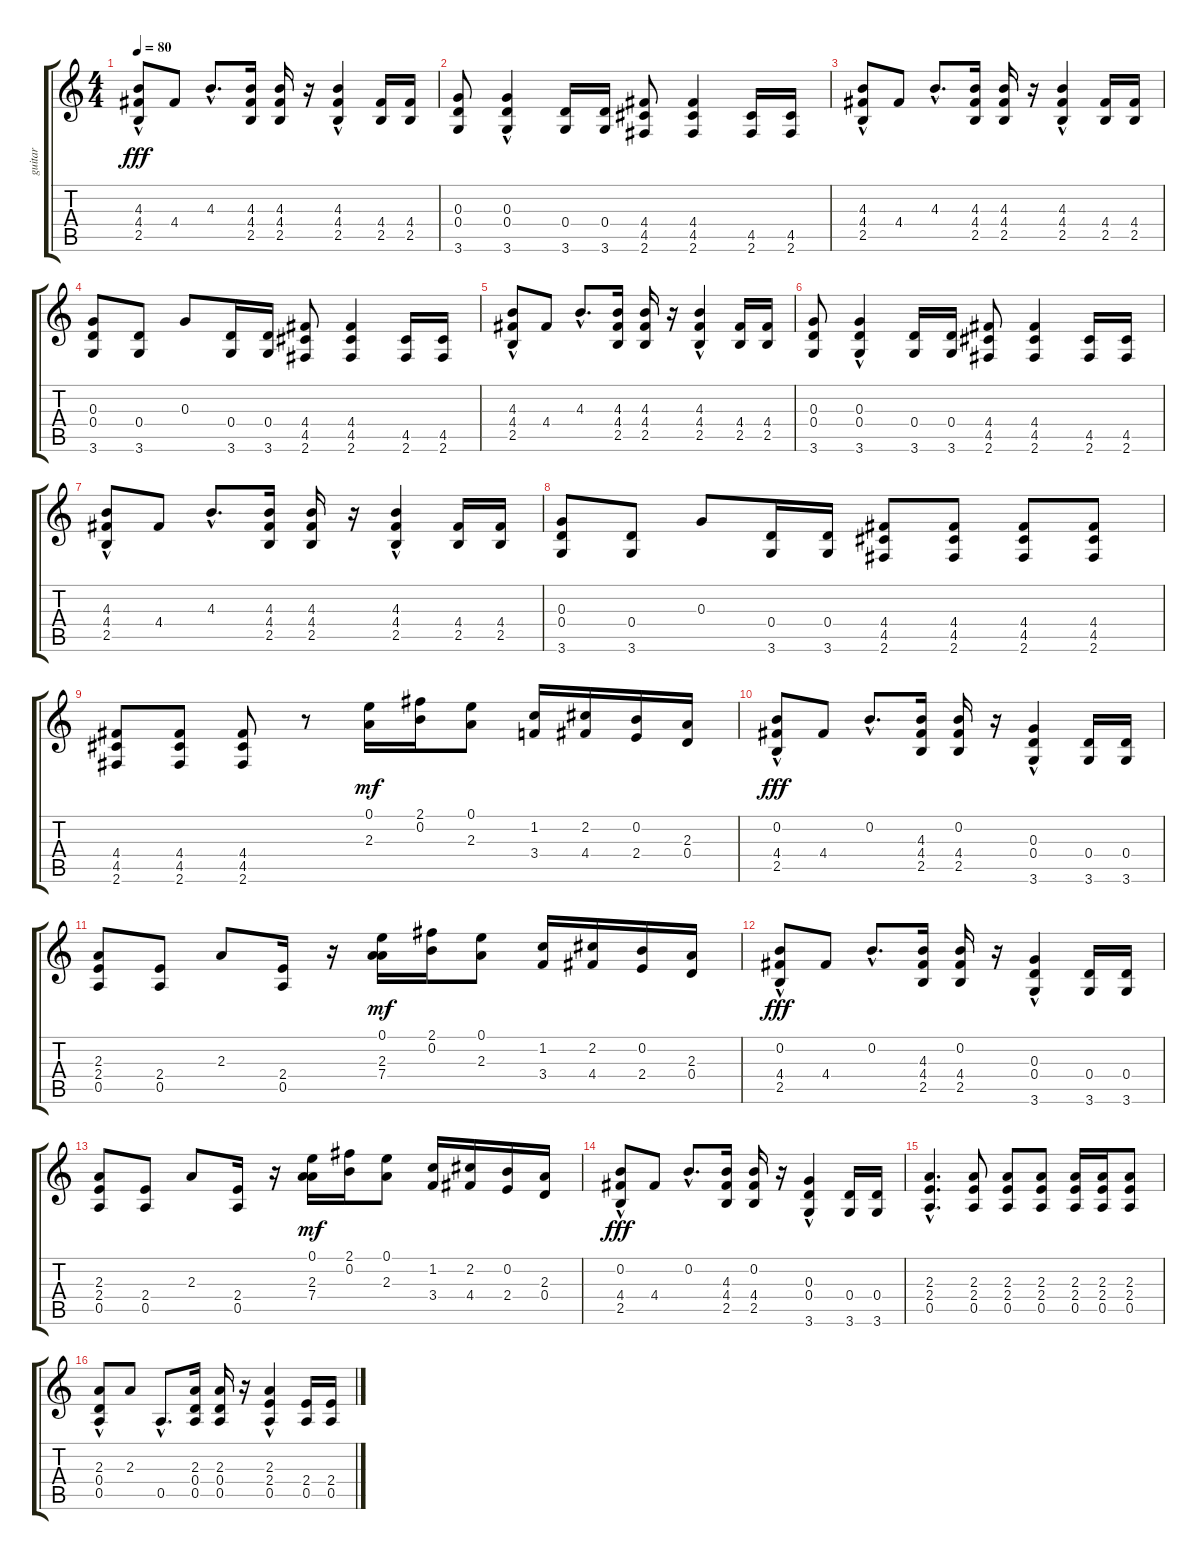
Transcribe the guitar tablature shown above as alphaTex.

\track ("guitar" "guitar") {instrument electricguitarjazz}
\staff {score tabs}
\tuning (E4 B3 G3 D3 A2 E2) {hide}
\ts (4 4)
\tempo 80
\clef g2
\ks c
(4.3 4.4 2.5{hac}).8{dy fff instrument electricguitarjazz} 4.4.8 4.3{hac}.8{d} (4.3 4.4 2.5).16 (4.3 4.4 2.5).16 r.16 (4.3{hac} 4.4 2.5).4 (4.4 2.5).16 (4.4 2.5).16 |
(0.3 0.4 3.6).8 (0.3{hac} 0.4 3.6).4 (0.4 3.6).16 (0.4 3.6).16 (4.4 4.5 2.6).8 (4.4 4.5 2.6).4 (4.5 2.6).16 (4.5 2.6).16 |
(4.3 4.4 2.5{hac}).8 4.4.8 4.3{hac}.8{d} (4.3 4.4 2.5).16 (4.3 4.4 2.5).16 r.16 (4.3{hac} 4.4 2.5).4 (4.4 2.5).16 (4.4 2.5).16 |
(0.3 0.4 3.6).8 (0.4 3.6).8 0.3.8 (0.4 3.6).16 (0.4 3.6).16 (4.4 4.5 2.6).8 (4.4 4.5 2.6).4 (4.5 2.6).16 (4.5 2.6).16 |
(4.3 4.4 2.5{hac}).8 4.4.8 4.3{hac}.8{d} (4.3 4.4 2.5).16 (4.3 4.4 2.5).16 r.16 (4.3{hac} 4.4 2.5).4 (4.4 2.5).16 (4.4 2.5).16 |
(0.3 0.4 3.6).8 (0.3{hac} 0.4 3.6).4 (0.4 3.6).16 (0.4 3.6).16 (4.4 4.5 2.6).8 (4.4 4.5 2.6).4 (4.5 2.6).16 (4.5 2.6).16 |
(4.3 4.4 2.5{hac}).8 4.4.8 4.3{hac}.8{d} (4.3 4.4 2.5).16 (4.3 4.4 2.5).16 r.16 (4.3{hac} 4.4 2.5).4 (4.4 2.5).16 (4.4 2.5).16 |
(0.3 0.4 3.6).8 (0.4 3.6).8 0.3.8 (0.4 3.6).16 (0.4 3.6).16 (4.4 4.5 2.6).8 (4.4 4.5 2.6).8 (4.4 4.5 2.6).8 (4.4 4.5 2.6).8 |
(4.4 4.5 2.6).8 (4.4 4.5 2.6).8 (4.4 4.5 2.6).8 r.8 (0.1 2.3).16{dy mf} (2.1 0.2).16 (0.1 2.3).8 (1.2 3.4).16 (2.2 4.4).16 (0.2 2.4).16 (2.3 0.4).16 |
(0.2 4.4 2.5{hac}).8{dy fff} 4.4.8 0.2{hac}.8{d} (4.3 4.4 2.5).16 (0.2 4.4 2.5).16 r.16 (0.3{hac} 0.4 3.6).4 (0.4 3.6).16 (0.4 3.6).16 |
(2.3 2.4 0.5).8 (2.4 0.5).8 2.3.8 (2.4 0.5).16 r.16 (0.1 2.3 7.4).16{dy mf} (2.1 0.2).16 (0.1 2.3).8 (1.2 3.4).16 (2.2 4.4).16 (0.2 2.4).16 (2.3 0.4).16 |
(0.2 4.4 2.5{hac}).8{dy fff} 4.4.8 0.2{hac}.8{d} (4.3 4.4 2.5).16 (0.2 4.4 2.5).16 r.16 (0.3{hac} 0.4 3.6).4 (0.4 3.6).16 (0.4 3.6).16 |
(2.3 2.4 0.5).8 (2.4 0.5).8 2.3.8 (2.4 0.5).16 r.16 (0.1 2.3 7.4).16{dy mf} (2.1 0.2).16 (0.1 2.3).8 (1.2 3.4).16 (2.2 4.4).16 (0.2 2.4).16 (2.3 0.4).16 |
(0.2 4.4 2.5{hac}).8{dy fff} 4.4.8 0.2{hac}.8{d} (4.3 4.4 2.5).16 (0.2 4.4 2.5).16 r.16 (0.3{hac} 0.4 3.6).4 (0.4 3.6).16 (0.4 3.6).16 |
(2.3{hac} 2.4{hac} 0.5{hac}).4{d} (2.3 2.4 0.5).8 (2.3 2.4 0.5).8 (2.3 2.4 0.5).8 (2.3 2.4 0.5).16 (2.3 2.4 0.5).16 (2.3 2.4 0.5).8 |
(2.3 0.4{hac} 0.5).8 2.3.8 0.5{hac}.8{d} (2.3 0.4 0.5).16 (2.3 0.4 0.5).16 r.16 (2.3{hac} 2.4 0.5).4 (2.4 0.5).16 (2.4 0.5).16
